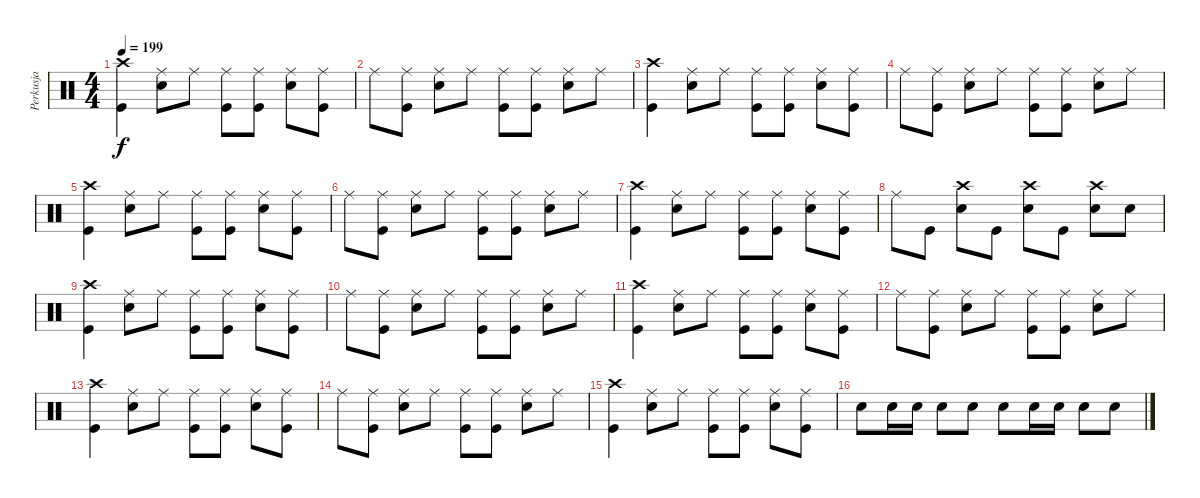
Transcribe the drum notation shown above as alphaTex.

\track ("Perkusja" "Perkusja") {instrument percussion}
\staff {score}
\articulation defaults
\ts (4 4)
\tempo 199
\clef neutral
\ks c
("Kick (hit)" "Crash high (hit)").4{dy f} ("Ride (middle)" "Snare (hit) 2").8 "Ride (middle)".8 ("Ride (middle)" "Kick (hit)").8 ("Ride (middle)" "Kick (hit)").8 ("Ride (middle)" "Snare (hit) 2").8 ("Ride (middle)" "Kick (hit)").8 |
"Ride (middle)".8 ("Kick (hit)" "Ride (middle)").8 ("Ride (middle)" "Snare (hit) 2").8 "Ride (middle)".8 ("Ride (middle)" "Kick (hit)").8 ("Kick (hit)" "Ride (middle)").8 ("Ride (middle)" "Snare (hit) 2").8 "Ride (middle)".8 |
("Kick (hit)" "Crash high (hit)").4 ("Ride (middle)" "Snare (hit) 2").8 "Ride (middle)".8 ("Ride (middle)" "Kick (hit)").8 ("Ride (middle)" "Kick (hit)").8 ("Ride (middle)" "Snare (hit) 2").8 ("Ride (middle)" "Kick (hit)").8 |
"Ride (middle)".8 ("Kick (hit)" "Ride (middle)").8 ("Ride (middle)" "Snare (hit) 2").8 "Ride (middle)".8 ("Ride (middle)" "Kick (hit)").8 ("Kick (hit)" "Ride (middle)").8 ("Ride (middle)" "Snare (hit) 2").8 "Ride (middle)".8 |
("Kick (hit)" "Crash high (hit)").4 ("Ride (middle)" "Snare (hit) 2").8 "Ride (middle)".8 ("Ride (middle)" "Kick (hit)").8 ("Ride (middle)" "Kick (hit)").8 ("Ride (middle)" "Snare (hit) 2").8 ("Ride (middle)" "Kick (hit)").8 |
"Ride (middle)".8 ("Kick (hit)" "Ride (middle)").8 ("Ride (middle)" "Snare (hit) 2").8 "Ride (middle)".8 ("Ride (middle)" "Kick (hit)").8 ("Kick (hit)" "Ride (middle)").8 ("Ride (middle)" "Snare (hit) 2").8 "Ride (middle)".8 |
("Kick (hit)" "Crash high (hit)").4 ("Ride (middle)" "Snare (hit) 2").8 "Ride (middle)".8 ("Ride (middle)" "Kick (hit)").8 ("Ride (middle)" "Kick (hit)").8 ("Ride (middle)" "Snare (hit) 2").8 ("Ride (middle)" "Kick (hit)").8 |
"Ride (middle)".8 "Kick (hit)".8 ("Crash high (hit)" "Snare (hit) 2").8 "Kick (hit)".8 ("Crash high (hit)" "Snare (hit) 2").8 "Kick (hit)".8 ("Crash high (hit)" "Snare (hit) 2").8 "Snare (hit) 2".8 |
("Kick (hit)" "Crash high (hit)").4 ("Ride (middle)" "Snare (hit) 2").8 "Ride (middle)".8 ("Ride (middle)" "Kick (hit)").8 ("Ride (middle)" "Kick (hit)").8 ("Ride (middle)" "Snare (hit) 2").8 ("Ride (middle)" "Kick (hit)").8 |
"Ride (middle)".8 ("Kick (hit)" "Ride (middle)").8 ("Ride (middle)" "Snare (hit) 2").8 "Ride (middle)".8 ("Ride (middle)" "Kick (hit)").8 ("Kick (hit)" "Ride (middle)").8 ("Ride (middle)" "Snare (hit) 2").8 "Ride (middle)".8 |
("Kick (hit)" "Crash high (hit)").4 ("Ride (middle)" "Snare (hit) 2").8 "Ride (middle)".8 ("Ride (middle)" "Kick (hit)").8 ("Ride (middle)" "Kick (hit)").8 ("Ride (middle)" "Snare (hit) 2").8 ("Ride (middle)" "Kick (hit)").8 |
"Ride (middle)".8 ("Kick (hit)" "Ride (middle)").8 ("Ride (middle)" "Snare (hit) 2").8 "Ride (middle)".8 ("Ride (middle)" "Kick (hit)").8 ("Kick (hit)" "Ride (middle)").8 ("Ride (middle)" "Snare (hit) 2").8 "Ride (middle)".8 |
("Kick (hit)" "Crash high (hit)").4 ("Ride (middle)" "Snare (hit) 2").8 "Ride (middle)".8 ("Ride (middle)" "Kick (hit)").8 ("Ride (middle)" "Kick (hit)").8 ("Ride (middle)" "Snare (hit) 2").8 ("Ride (middle)" "Kick (hit)").8 |
"Ride (middle)".8 ("Kick (hit)" "Ride (middle)").8 ("Ride (middle)" "Snare (hit) 2").8 "Ride (middle)".8 ("Ride (middle)" "Kick (hit)").8 ("Kick (hit)" "Ride (middle)").8 ("Ride (middle)" "Snare (hit) 2").8 "Ride (middle)".8 |
("Kick (hit)" "Crash high (hit)").4 ("Ride (middle)" "Snare (hit) 2").8 "Ride (middle)".8 ("Ride (middle)" "Kick (hit)").8 ("Ride (middle)" "Kick (hit)").8 ("Ride (middle)" "Snare (hit) 2").8 ("Ride (middle)" "Kick (hit)").8 |
"Snare (hit) 2".8 "Snare (hit) 2".16 "Snare (hit) 2".16 "Snare (hit) 2".8 "Snare (hit) 2".8 "Snare (hit) 2".8 "Snare (hit) 2".16 "Snare (hit) 2".16 "Snare (hit) 2".8 "Snare (hit) 2".8
